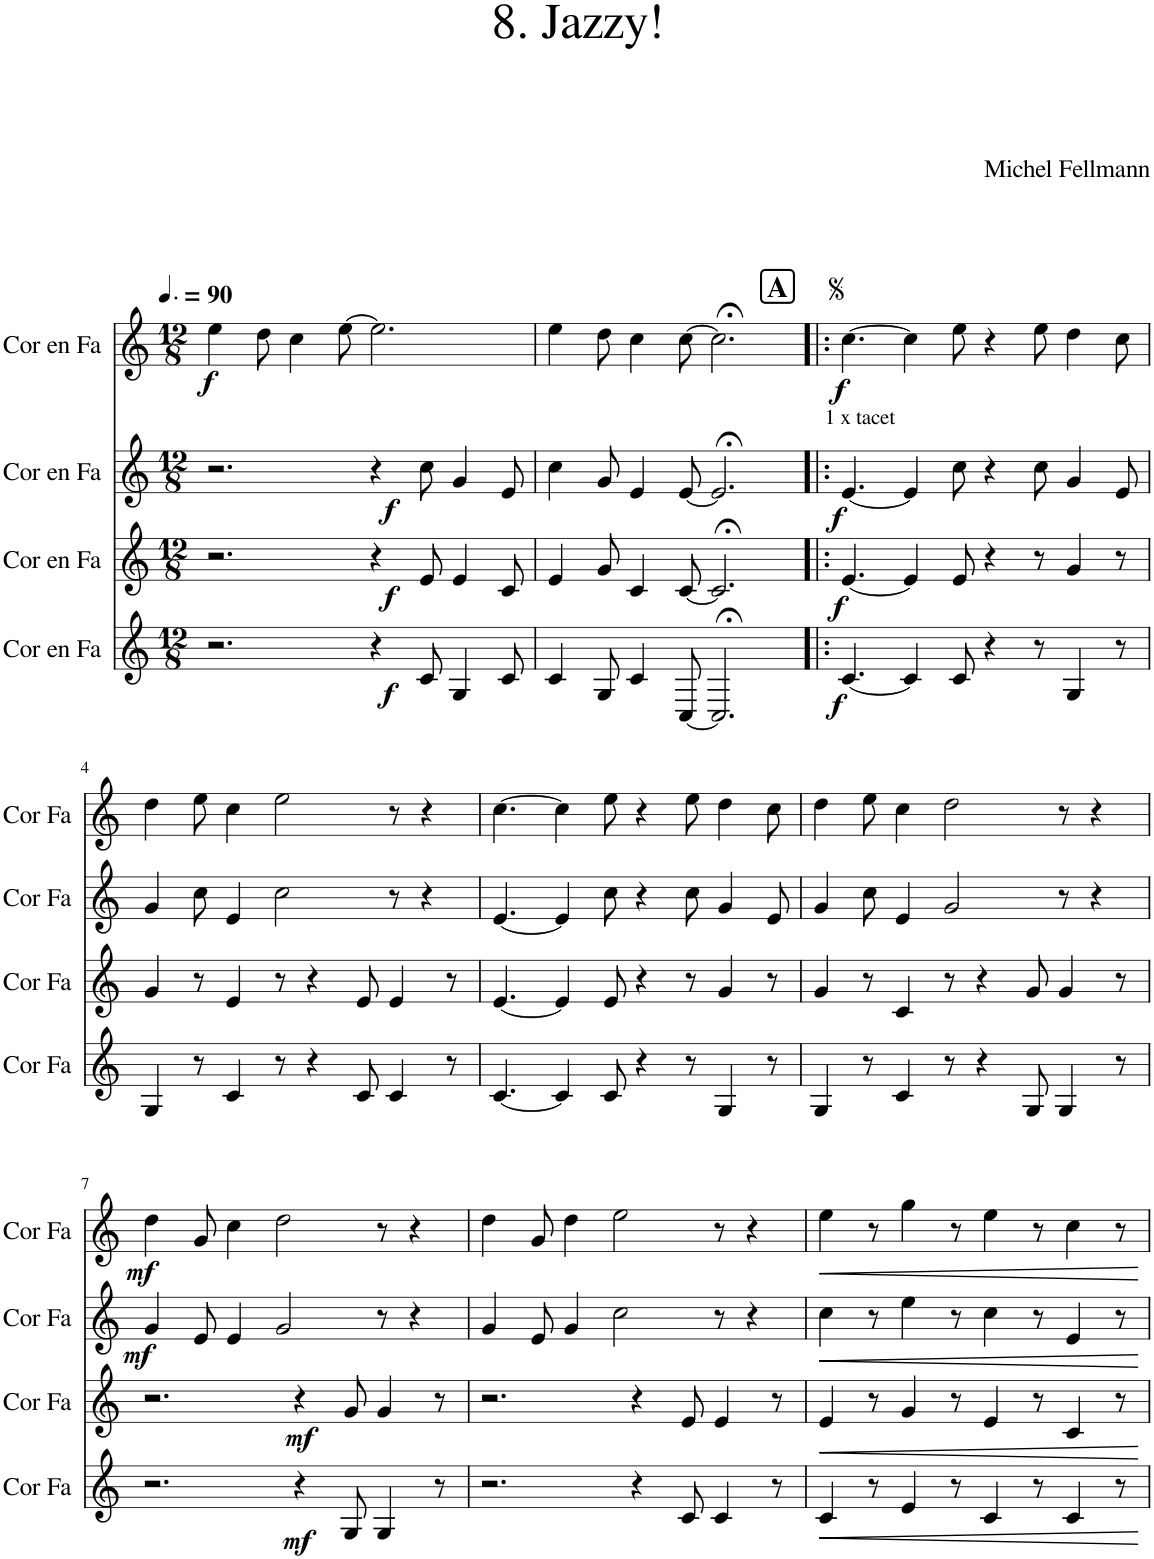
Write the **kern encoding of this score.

**kern	**dynam	**kern	**dynam	**kern	**dynam	**kern	**dynam
*part4	*part4	*part3	*part3	*part2	*part2	*part1	*part1
*staff4	*staff4	*staff3	*staff3	*staff2	*staff2	*staff1	*staff1
*I"Cor en Fa	*	*I"Cor en Fa	*	*I"Cor en Fa	*	*I"Cor en Fa	*
*I'Cor Fa	*	*I'Cor Fa	*	*I'Cor Fa	*	*I'Cor Fa	*
*clefG2	*	*clefG2	*	*clefG2	*	*clefG2	*
*Trd4c7	*	*Trd4c7	*	*Trd4c7	*	*Trd4c7	*
*k[]	*	*k[]	*	*k[]	*	*k[]	*
*M12/8	*	*M12/8	*	*M12/8	*	*M12/8	*
*MM135	*	*MM135	*	*MM135	*	*MM135	*
=1	=1	=1	=1	=1	=1	=1	=1
!	!	!	!	!	!	!	!LO:DY:b
2.r	.	2.r	.	2.r	.	4ee\	f
.	.	.	.	.	.	8dd\	.
.	.	.	.	.	.	4cc\	.
.	.	.	.	.	.	[8ee\	.
!	!LO:DY:b	!	!LO:DY:b	!	!LO:DY:b	!	!
4r	f	4r	f	4r	f	2.ee\]	.
8c/	.	8e/	.	8cc\	.	.	.
4G/	.	4e/	.	4g/	.	.	.
8c/	.	8c/	.	8e/	.	.	.
=2	=2	=2	=2	=2	=2	=2	=2
4c/	.	4e/	.	4cc\	.	4ee\	.
8G/	.	8g/	.	8g/	.	8dd\	.
4c/	.	4c/	.	4e/	.	4cc\	.
[8C/	.	[8c/	.	[8e/	.	[8cc\	.
2.C;</]	.	2.c;</]	.	2.e;</]	.	2.cc;<\]	.
!!LO:REH:place=s1:a:B:cj:fs=14:t=A
=3!|:	=3!|:	=3!|:	=3!|:	=3!|:	=3!|:	=3!|:	=3!|:
!	!	!	!	!LO:TX:a:t=1 x tacet	!	!	!
!	!LO:DY:b	!	!LO:DY:b	!	!LO:DY:b	!	!LO:DY:b
[4.c/	f	[4.e/	f	[4.e/	f	[4.cc\	f
4c/]	.	4e/]	.	4e/]	.	4cc\]	.
8c/	.	8e/	.	8cc\	.	8ee\	.
4r	.	4r	.	4r	.	4r	.
8r	.	8r	.	8cc\	.	8ee\	.
4G/	.	4g/	.	4g/	.	4dd\	.
8r	.	8r	.	8e/	.	8cc\	.
!!LO:LB:g=z
=4	=4	=4	=4	=4	=4	=4	=4
4G/	.	4g/	.	4g/	.	4dd\	.
8r	.	8r	.	8cc\	.	8ee\	.
4c/	.	4e/	.	4e/	.	4cc\	.
8r	.	8r	.	2cc\	.	2ee\	.
4r	.	4r	.	.	.	.	.
8c/	.	8e/	.	.	.	.	.
4c/	.	4e/	.	8r	.	8r	.
.	.	.	.	4r	.	4r	.
8r	.	8r	.	.	.	.	.
=5	=5	=5	=5	=5	=5	=5	=5
[4.c/	.	[4.e/	.	[4.e/	.	[4.cc\	.
4c/]	.	4e/]	.	4e/]	.	4cc\]	.
8c/	.	8e/	.	8cc\	.	8ee\	.
4r	.	4r	.	4r	.	4r	.
8r	.	8r	.	8cc\	.	8ee\	.
4G/	.	4g/	.	4g/	.	4dd\	.
8r	.	8r	.	8e/	.	8cc\	.
=6	=6	=6	=6	=6	=6	=6	=6
4G/	.	4g/	.	4g/	.	4dd\	.
8r	.	8r	.	8cc\	.	8ee\	.
4c/	.	4c/	.	4e/	.	4cc\	.
8r	.	8r	.	2g/	.	2dd\	.
4r	.	4r	.	.	.	.	.
8G/	.	8g/	.	.	.	.	.
4G/	.	4g/	.	8r	.	8r	.
.	.	.	.	4r	.	4r	.
8r	.	8r	.	.	.	.	.
!!LO:LB:g=z
=7	=7	=7	=7	=7	=7	=7	=7
!	!	!	!	!	!LO:DY:b	!	!LO:DY:b
2.r	.	2.r	.	4g/	mf	4dd\	mf
.	.	.	.	8e/	.	8g/	.
.	.	.	.	4e/	.	4cc\	.
.	.	.	.	2g/	.	2dd\	.
!	!LO:DY:b	!	!LO:DY:b	!	!	!	!
4r	mf	4r	mf	.	.	.	.
8G/	.	8g/	.	.	.	.	.
4G/	.	4g/	.	8r	.	8r	.
.	.	.	.	4r	.	4r	.
8r	.	8r	.	.	.	.	.
=8	=8	=8	=8	=8	=8	=8	=8
2.r	.	2.r	.	4g/	.	4dd\	.
.	.	.	.	8e/	.	8g/	.
.	.	.	.	4g/	.	4dd\	.
.	.	.	.	2cc\	.	2ee\	.
4r	.	4r	.	.	.	.	.
8c/	.	8e/	.	.	.	.	.
4c/	.	4e/	.	8r	.	8r	.
.	.	.	.	4r	.	4r	.
8r	.	8r	.	.	.	.	.
=9	=9	=9	=9	=9	=9	=9	=9
!	!LO:HP:b	!	!LO:HP:b	!	!LO:HP:b	!	!LO:HP:b
4c/	<	4e/	<	4cc\	<	4ee\	<
8r	.	8r	.	8r	.	8r	.
4e/	.	4g/	.	4ee\	.	4gg\	.
8r	.	8r	.	8r	.	8r	.
4c/	.	4e/	.	4cc\	.	4ee\	.
8r	.	8r	.	8r	.	8r	.
4c/	.	4c/	.	4e/	.	4cc\	.
8r	.	8r	.	8r	.	8r	.
.	[	.	[	.	[	.	[
=	=	=	=	=	=	=	=
*-	*-	*-	*-	*-	*-	*-	*-
